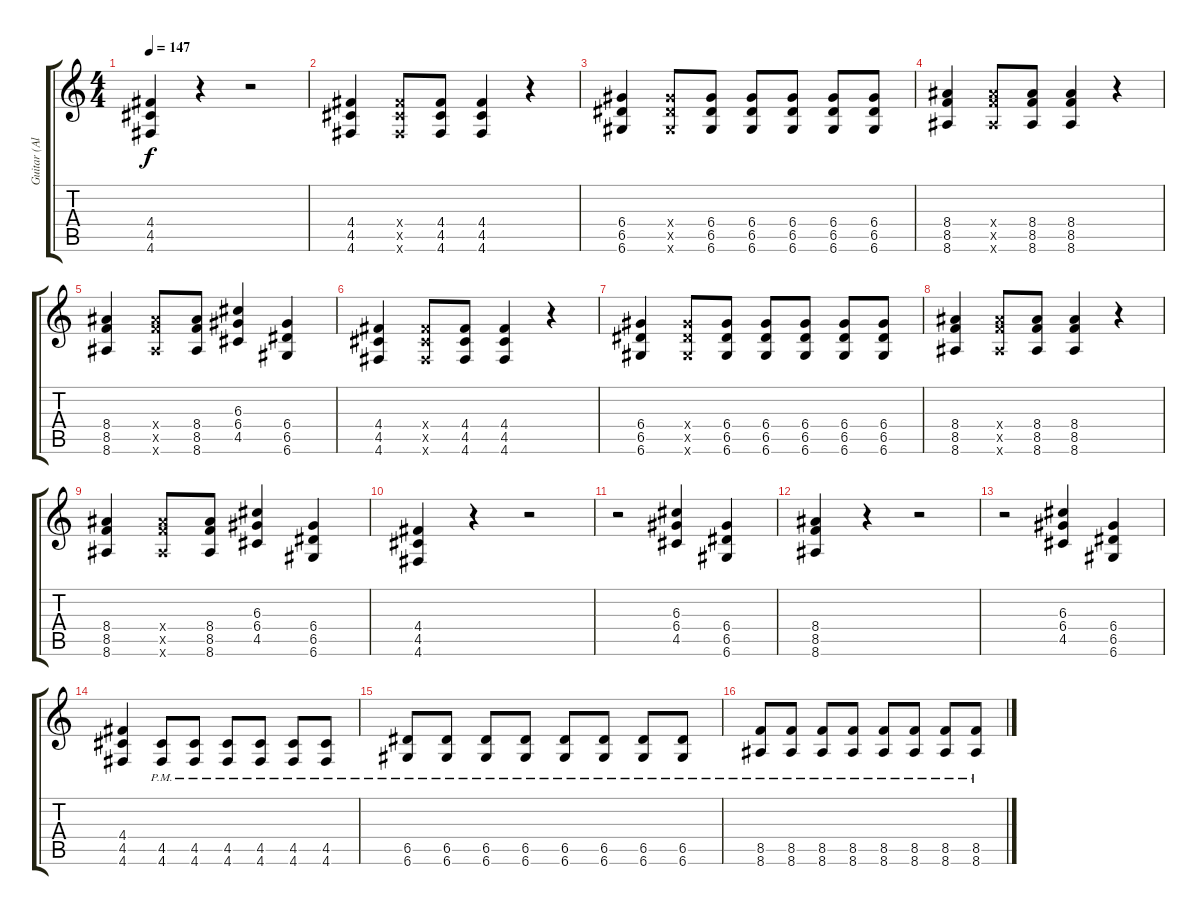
\track ("Guitar (Alex - Right)" "Guitar (Al") {instrument distortionguitar}
\staff {score tabs}
\tuning (E4 B3 G3 D3 A2 D2) {hide}
\ts (4 4)
\tempo 147
\clef g2
\ks c
(4.4 4.5 4.6).4{dy f} r.4 r.2 |
(4.4 4.5 4.6).4 (4.4{x} 4.5{x} 4.6{x}).8 (4.4 4.5 4.6).8 (4.4 4.5 4.6).4 r.4 |
(6.4 6.5 6.6).4 (6.4{x} 6.5{x} 6.6{x}).8 (6.4 6.5 6.6).8 (6.4 6.5 6.6).8 (6.4 6.5 6.6).8 (6.4 6.5 6.6).8 (6.4 6.5 6.6).8 |
(8.4 8.5 8.6).4 (8.4{x} 8.5{x} 8.6{x}).8 (8.4 8.5 8.6).8 (8.4 8.5 8.6).4 r.4 |
(8.4 8.5 8.6).4 (8.4{x} 8.5{x} 8.6{x}).8 (8.4 8.5 8.6).8 (6.3 6.4 4.5).4 (6.4 6.5 6.6).4 |
(4.4 4.5 4.6).4 (4.4{x} 4.5{x} 4.6{x}).8 (4.4 4.5 4.6).8 (4.4 4.5 4.6).4 r.4 |
(6.4 6.5 6.6).4 (6.4{x} 6.5{x} 6.6{x}).8 (6.4 6.5 6.6).8 (6.4 6.5 6.6).8 (6.4 6.5 6.6).8 (6.4 6.5 6.6).8 (6.4 6.5 6.6).8 |
(8.4 8.5 8.6).4 (8.4{x} 8.5{x} 8.6{x}).8 (8.4 8.5 8.6).8 (8.4 8.5 8.6).4 r.4 |
(8.4 8.5 8.6).4 (8.4{x} 8.5{x} 8.6{x}).8 (8.4 8.5 8.6).8 (6.3 6.4 4.5).4 (6.4 6.5 6.6).4 |
(4.4 4.5 4.6).4 r.4 r.2 |
r.2 (6.3 6.4 4.5).4 (6.4 6.5 6.6).4 |
(8.4 8.5 8.6).4 r.4 r.2 |
r.2 (6.3 6.4 4.5).4 (6.4 6.5 6.6).4 |
(4.4 4.5 4.6).4 (4.5{pm} 4.6{pm}).8 (4.5{pm} 4.6{pm}).8 (4.5{pm} 4.6{pm}).8 (4.5{pm} 4.6{pm}).8 (4.5{pm} 4.6{pm}).8 (4.5{pm} 4.6{pm}).8 |
(6.5{pm} 6.6{pm}).8 (6.5{pm} 6.6{pm}).8 (6.5{pm} 6.6{pm}).8 (6.5{pm} 6.6{pm}).8 (6.5{pm} 6.6{pm}).8 (6.5{pm} 6.6{pm}).8 (6.5{pm} 6.6{pm}).8 (6.5{pm} 6.6{pm}).8 |
(8.5{pm} 8.6{pm}).8 (8.5{pm} 8.6{pm}).8 (8.5{pm} 8.6{pm}).8 (8.5{pm} 8.6{pm}).8 (8.5{pm} 8.6{pm}).8 (8.5{pm} 8.6{pm}).8 (8.5{pm} 8.6{pm}).8 (8.5{pm} 8.6{pm}).8
